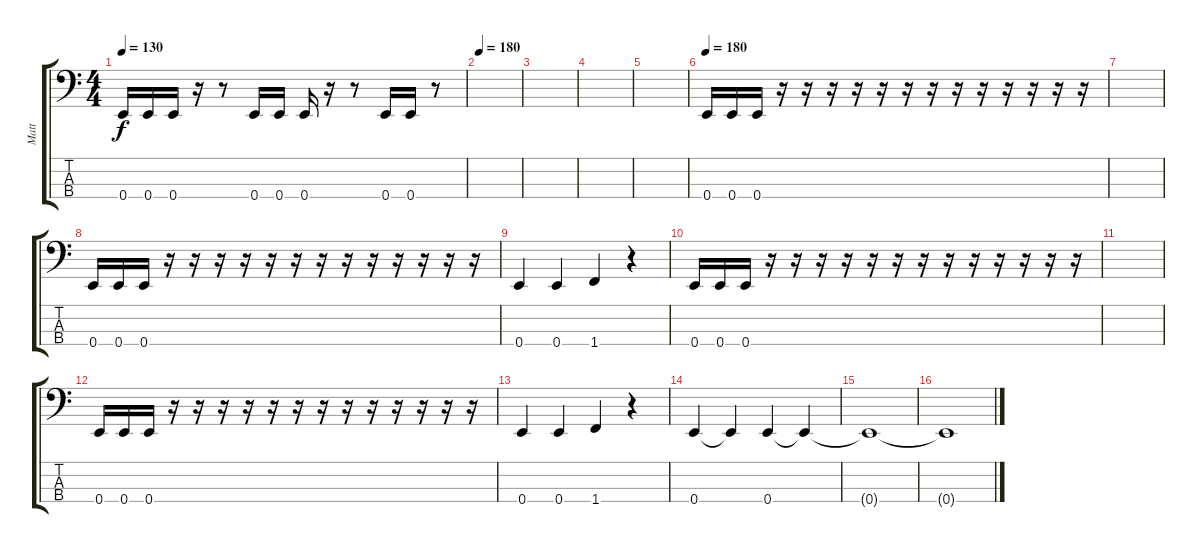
\track ("Matt" "Matt") {instrument electricbassfinger}
\staff {score tabs}
\tuning (Eb2 D2 A1 E1) {hide}
\ts (4 4)
\tempo 130
\clef f4
\ks c
0.4.16{dy f} 0.4.16 0.4.16 r.16 r.8 0.4.16 0.4.16 0.4.16 r.16 r.8 0.4.16 0.4.16 r.8 |
\tempo 180
|
|
|
|
\tempo 180
0.4.16 0.4.16 0.4.16 r.16 r.16 r.16 r.16 r.16 r.16 r.16 r.16 r.16 r.16 r.16 r.16 r.16 |
|
0.4.16 0.4.16 0.4.16 r.16 r.16 r.16 r.16 r.16 r.16 r.16 r.16 r.16 r.16 r.16 r.16 r.16 |
0.4.4 0.4.4 1.4.4 r.4 |
0.4.16 0.4.16 0.4.16 r.16 r.16 r.16 r.16 r.16 r.16 r.16 r.16 r.16 r.16 r.16 r.16 r.16 |
|
0.4.16 0.4.16 0.4.16 r.16 r.16 r.16 r.16 r.16 r.16 r.16 r.16 r.16 r.16 r.16 r.16 r.16 |
0.4.4 0.4.4 1.4.4 r.4 |
0.4.4 0.4{t}.4 0.4.4 0.4{t}.4 |
0.4{t}.1 |
0.4{t}.1
